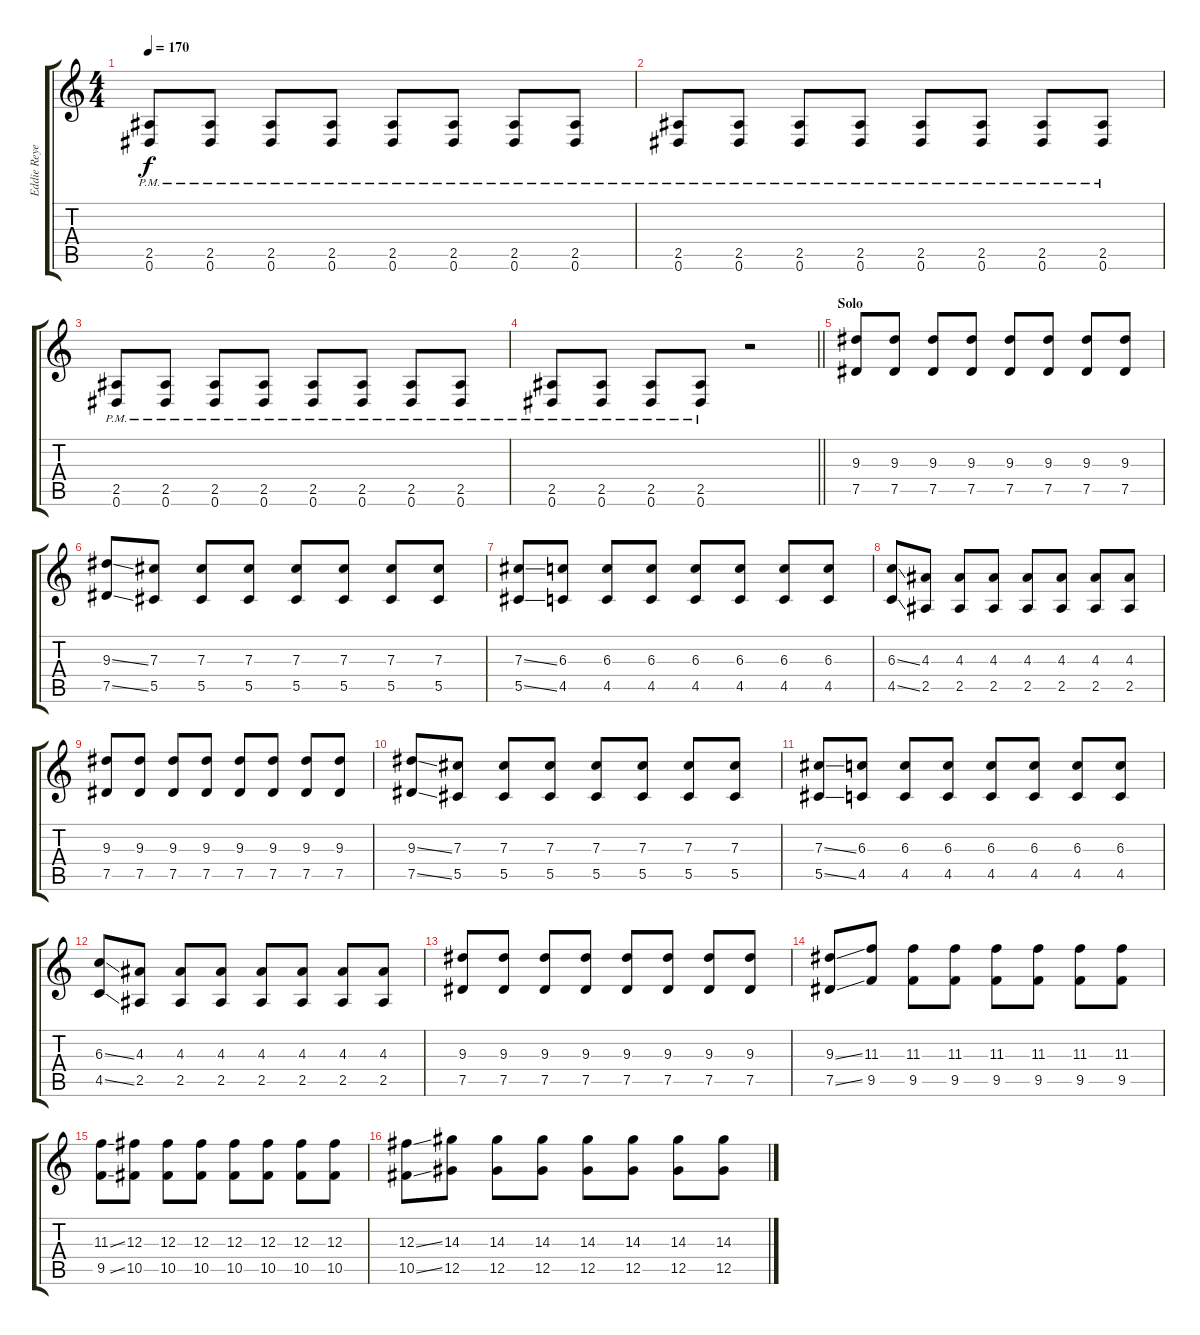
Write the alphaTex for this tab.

\track ("Eddie Reyes - Guitar" "Eddie Reye") {instrument distortionguitar}
\staff {score tabs}
\tuning (Eb4 Bb3 Gb3 Db3 Ab2 Eb2) {hide}
\ts (4 4)
\tempo 170
\clef g2
\ks c
(2.5{pm} 0.6{pm}).8{dy f} (2.5{pm} 0.6{pm}).8 (2.5{pm} 0.6{pm}).8 (2.5{pm} 0.6{pm}).8 (2.5{pm} 0.6{pm}).8 (2.5{pm} 0.6{pm}).8 (2.5{pm} 0.6{pm}).8 (2.5{pm} 0.6{pm}).8 |
(2.5{pm} 0.6{pm}).8 (2.5{pm} 0.6{pm}).8 (2.5{pm} 0.6{pm}).8 (2.5{pm} 0.6{pm}).8 (2.5{pm} 0.6{pm}).8 (2.5{pm} 0.6{pm}).8 (2.5{pm} 0.6{pm}).8 (2.5{pm} 0.6{pm}).8 |
(2.5{pm} 0.6{pm}).8 (2.5{pm} 0.6{pm}).8 (2.5{pm} 0.6{pm}).8 (2.5{pm} 0.6{pm}).8 (2.5{pm} 0.6{pm}).8 (2.5{pm} 0.6{pm}).8 (2.5{pm} 0.6{pm}).8 (2.5{pm} 0.6{pm}).8 |
\barLineRight lightlight
(2.5{pm} 0.6{pm}).8 (2.5{pm} 0.6{pm}).8 (2.5{pm} 0.6{pm}).8 (2.5{pm} 0.6{pm}).8 r.2 |
\section ("" "Solo")
(9.3 7.5).8 (9.3 7.5).8 (9.3 7.5).8 (9.3 7.5).8 (9.3 7.5).8 (9.3 7.5).8 (9.3 7.5).8 (9.3 7.5).8 |
(9.3{ss} 7.5{ss}).8 (7.3 5.5).8 (7.3 5.5).8 (7.3 5.5).8 (7.3 5.5).8 (7.3 5.5).8 (7.3 5.5).8 (7.3 5.5).8 |
(7.3{ss} 5.5{ss}).8 (6.3 4.5).8 (6.3 4.5).8 (6.3 4.5).8 (6.3 4.5).8 (6.3 4.5).8 (6.3 4.5).8 (6.3 4.5).8 |
(6.3{ss} 4.5{ss}).8 (4.3 2.5).8 (4.3 2.5).8 (4.3 2.5).8 (4.3 2.5).8 (4.3 2.5).8 (4.3 2.5).8 (4.3 2.5).8 |
(9.3 7.5).8 (9.3 7.5).8 (9.3 7.5).8 (9.3 7.5).8 (9.3 7.5).8 (9.3 7.5).8 (9.3 7.5).8 (9.3 7.5).8 |
(9.3{ss} 7.5{ss}).8 (7.3 5.5).8 (7.3 5.5).8 (7.3 5.5).8 (7.3 5.5).8 (7.3 5.5).8 (7.3 5.5).8 (7.3 5.5).8 |
(7.3{ss} 5.5{ss}).8 (6.3 4.5).8 (6.3 4.5).8 (6.3 4.5).8 (6.3 4.5).8 (6.3 4.5).8 (6.3 4.5).8 (6.3 4.5).8 |
(6.3{ss} 4.5{ss}).8 (4.3 2.5).8 (4.3 2.5).8 (4.3 2.5).8 (4.3 2.5).8 (4.3 2.5).8 (4.3 2.5).8 (4.3 2.5).8 |
(9.3 7.5).8 (9.3 7.5).8 (9.3 7.5).8 (9.3 7.5).8 (9.3 7.5).8 (9.3 7.5).8 (9.3 7.5).8 (9.3 7.5).8 |
(9.3{ss} 7.5{ss}).8 (11.3 9.5).8 (11.3 9.5).8 (11.3 9.5).8 (11.3 9.5).8 (11.3 9.5).8 (11.3 9.5).8 (11.3 9.5).8 |
(11.3{ss} 9.5{ss}).8 (12.3 10.5).8 (12.3 10.5).8 (12.3 10.5).8 (12.3 10.5).8 (12.3 10.5).8 (12.3 10.5).8 (12.3 10.5).8 |
(12.3{ss} 10.5{ss}).8 (14.3 12.5).8 (14.3 12.5).8 (14.3 12.5).8 (14.3 12.5).8 (14.3 12.5).8 (14.3 12.5).8 (14.3 12.5).8
